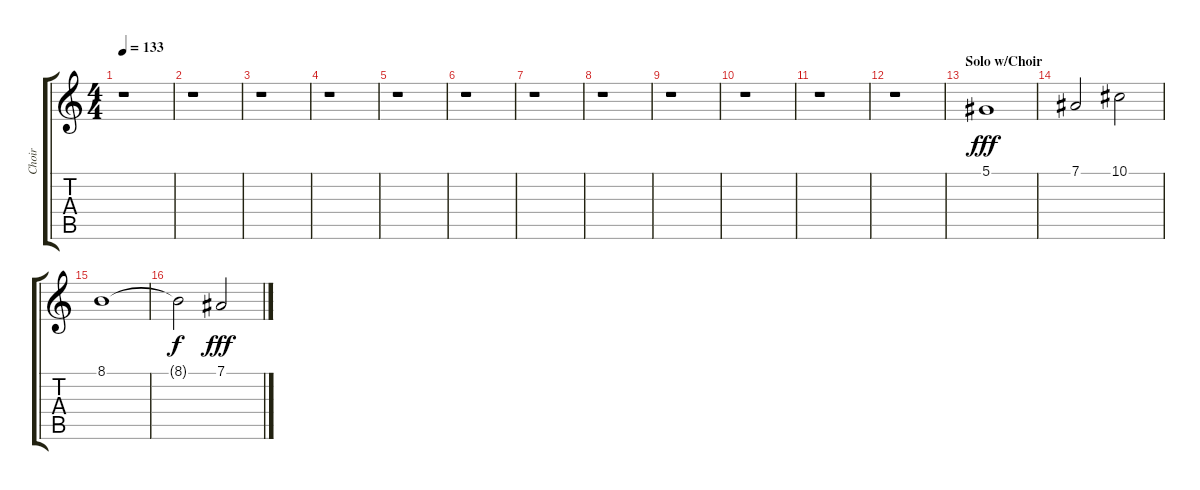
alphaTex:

\track ("Choir" "Choir") {instrument choiraahs}
\staff {score tabs}
\tuning (Eb4 Bb3 Gb3 Db3 Ab2 Eb2) {hide}
\ts (4 4)
\tempo 133
\clef g2
\ks c
r.1{dy f} |
r.1 |
r.1 |
r.1 |
r.1 |
r.1 |
r.1 |
r.1 |
r.1 |
r.1 |
r.1 |
r.1 |
\section ("" "Solo w/Choir")
5.1.1{dy fff} |
7.1.2 10.1.2 |
8.1.1 |
8.1{t}.2{dy f} 7.1.2{dy fff}
